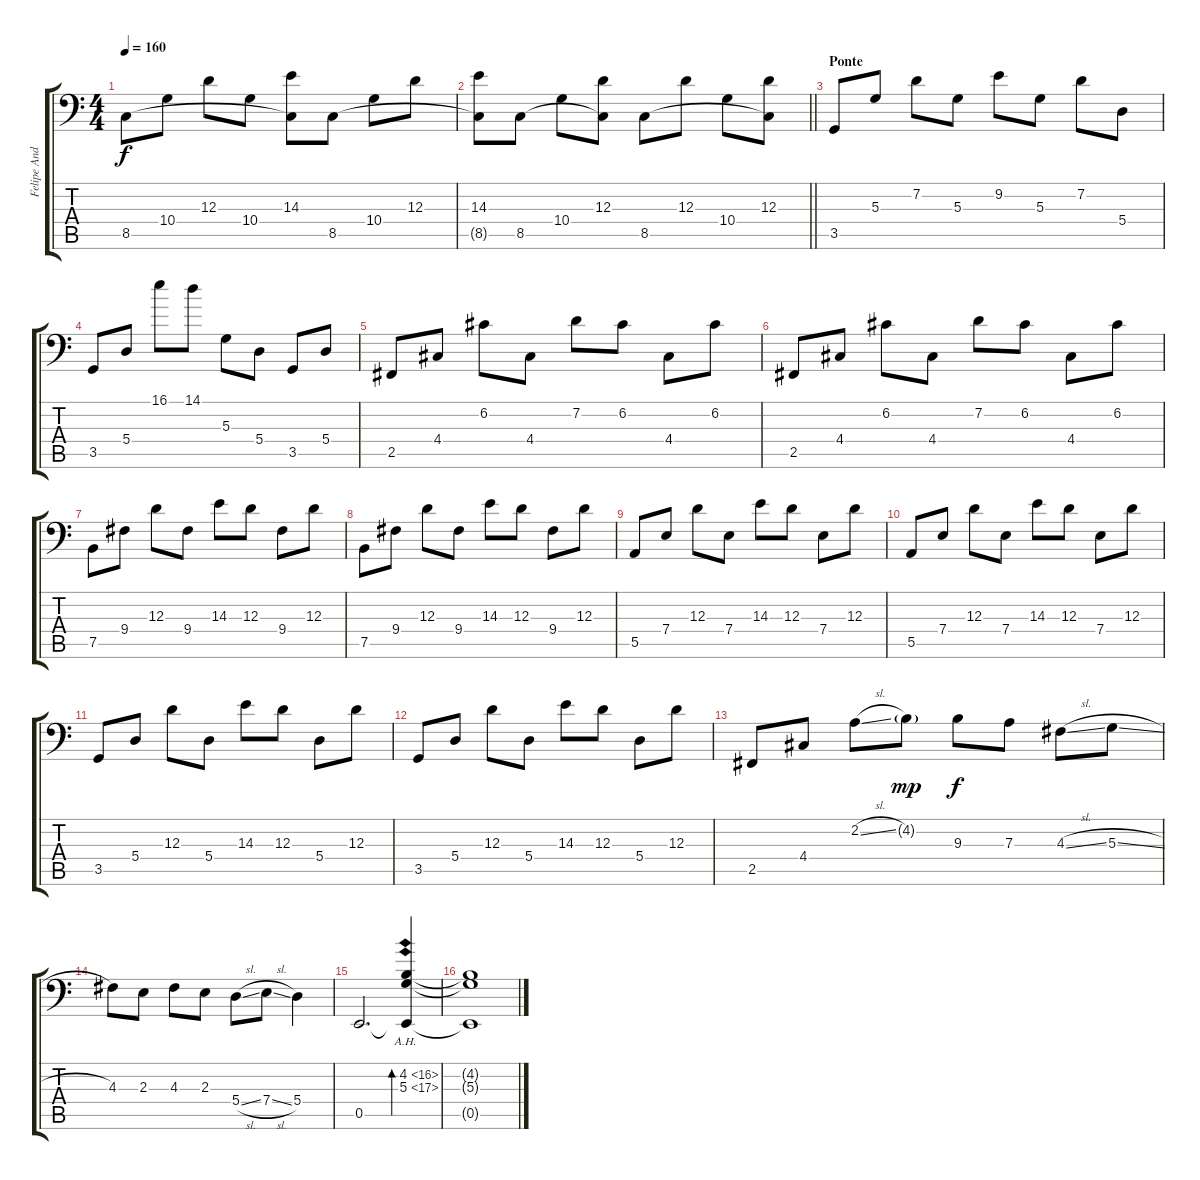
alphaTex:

\track ("Felipe Andreoli" "Felipe And") {instrument electricbassfinger}
\staff {score tabs}
\tuning (C3 G2 D2 A1 E1 B0) {hide}
\ts (4 4)
\tempo 160
\clef f4
\ks c
8.5.8{dy f} 10.4.8 12.3.8 10.4.8 (14.3 8.5{t}).8 8.5.8 10.4.8 12.3.8 |
\barLineRight lightlight
(14.3 8.5{t}).8 8.5.8 10.4.8 (12.3 8.5{t}).8 8.5.8 12.3.8 10.4.8 (12.3 8.5{t}).8 |
\section ("" "Ponte")
3.5.8 5.3.8 7.2.8 5.3.8 9.2.8 5.3.8 7.2.8 5.4.8 |
3.5.8 5.4.8 16.1.8 14.1.8 5.3.8 5.4.8 3.5.8 5.4.8 |
2.5.8 4.4.8 6.2.8 4.4.8 7.2.8 6.2.8 4.4.8 6.2.8 |
2.5.8 4.4.8 6.2.8 4.4.8 7.2.8 6.2.8 4.4.8 6.2.8 |
7.5.8 9.4.8 12.3.8 9.4.8 14.3.8 12.3.8 9.4.8 12.3.8 |
7.5.8 9.4.8 12.3.8 9.4.8 14.3.8 12.3.8 9.4.8 12.3.8 |
5.5.8 7.4.8 12.3.8 7.4.8 14.3.8 12.3.8 7.4.8 12.3.8 |
5.5.8 7.4.8 12.3.8 7.4.8 14.3.8 12.3.8 7.4.8 12.3.8 |
3.5.8 5.4.8 12.3.8 5.4.8 14.3.8 12.3.8 5.4.8 12.3.8 |
3.5.8 5.4.8 12.3.8 5.4.8 14.3.8 12.3.8 5.4.8 12.3.8 |
2.5.8 4.4.8 2.2{sl}.8 4.2{g}.8{dy mp} 9.3.8{dy f} 7.3.8 4.3{sl}.8 5.3{sl}.8 |
4.3.8 2.3.8 4.3.8 2.3.8 5.4{sl}.8 7.4{sl}.8 5.4.4 |
0.5.2{d} (4.2{ah 12} 5.3{ah 12} 0.5{t}).4{bd 240} |
(4.2{t} 5.3{t} 0.5{t}).1
